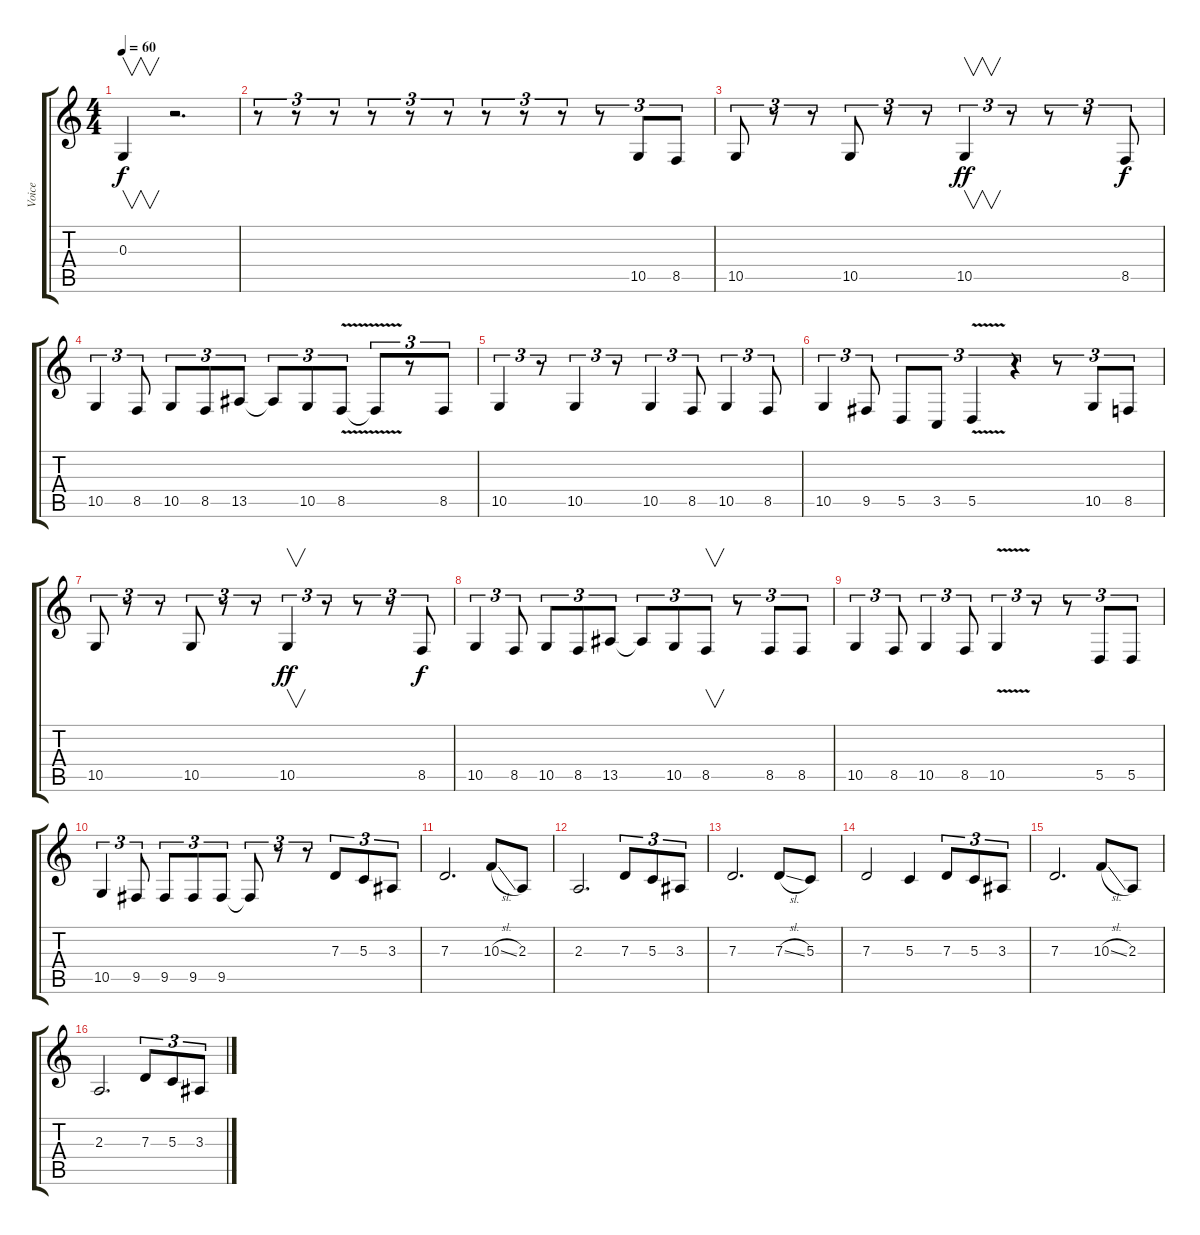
\track ("Voice" "Voice") {instrument choiraahs}
\staff {score tabs}
\tuning (E4 B3 G3 D3 A2 E2) {hide}
\ts (4 4)
\tempo 60
\clef g2
\ks c
0.3.4{v dy f} r.2{d} |
r.8{tu (3 2)} r.8{tu (3 2)} r.8{tu (3 2)} r.8{tu (3 2)} r.8{tu (3 2)} r.8{tu (3 2)} r.8{tu (3 2)} r.8{tu (3 2)} r.8{tu (3 2)} r.8{tu (3 2)} 10.5.8{tu (3 2)} 8.5.8{tu (3 2)} |
10.5.8{tu (3 2)} r.8{tu (3 2)} r.8{tu (3 2)} 10.5.8{tu (3 2)} r.8{tu (3 2)} r.8{tu (3 2)} 10.5.4{v tu (3 2) dy ff} r.8{tu (3 2)} r.8{tu (3 2)} r.8{tu (3 2)} 8.5.8{tu (3 2) dy f} |
10.5.4{tu (3 2)} 8.5.8{tu (3 2)} 10.5.8{tu (3 2)} 8.5.8{tu (3 2)} 13.5.8{tu (3 2)} 13.5{t}.8{tu (3 2)} 10.5.8{tu (3 2)} 8.5{v}.8{tu (3 2)} 8.5{t}.8{tu (3 2)} r.8{tu (3 2)} 8.5.8{tu (3 2)} |
10.5.4{tu (3 2)} r.8{tu (3 2)} 10.5.4{tu (3 2)} r.8{tu (3 2)} 10.5.4{tu (3 2)} 8.5.8{tu (3 2)} 10.5.4{tu (3 2)} 8.5.8{tu (3 2)} |
10.5.4{tu (3 2)} 9.5.8{tu (3 2)} 5.5.8{tu (3 2)} 3.5.8{tu (3 2)} 5.5{v}.4{tu (3 2)} r.4{tu (3 2)} r.8{tu (3 2)} 10.5.8{tu (3 2)} 8.5.8{tu (3 2)} |
10.5.8{tu (3 2)} r.8{tu (3 2)} r.8{tu (3 2)} 10.5.8{tu (3 2)} r.8{tu (3 2)} r.8{tu (3 2)} 10.5.4{v tu (3 2) dy ff} r.8{tu (3 2)} r.8{tu (3 2)} r.8{tu (3 2)} 8.5.8{tu (3 2) dy f} |
10.5.4{tu (3 2)} 8.5.8{tu (3 2)} 10.5.8{tu (3 2)} 8.5.8{tu (3 2)} 13.5.8{tu (3 2)} 13.5{t}.8{tu (3 2)} 10.5.8{tu (3 2)} 8.5.8{v tu (3 2)} r.8{tu (3 2)} 8.5.8{tu (3 2)} 8.5.8{tu (3 2)} |
10.5.4{tu (3 2)} 8.5.8{tu (3 2)} 10.5.4{tu (3 2)} 8.5.8{tu (3 2)} 10.5{v}.4{tu (3 2)} r.8{tu (3 2)} r.8{tu (3 2)} 5.5.8{tu (3 2)} 5.5.8{tu (3 2)} |
10.5.4{tu (3 2)} 9.5.8{tu (3 2)} 9.5.8{tu (3 2)} 9.5.8{tu (3 2)} 9.5.8{tu (3 2)} 9.5{t}.8{tu (3 2)} r.8{tu (3 2)} r.8{tu (3 2)} 7.3.8{tu (3 2)} 5.3.8{tu (3 2)} 3.3.8{tu (3 2)} |
7.3.2{d} 10.3{sl}.8 2.3.8 |
2.3.2{d} 7.3.8{tu (3 2)} 5.3.8{tu (3 2)} 3.3.8{tu (3 2)} |
7.3.2{d} 7.3{sl}.8 5.3.8 |
7.3.2 5.3.4 7.3.8{tu (3 2)} 5.3.8{tu (3 2)} 3.3.8{tu (3 2)} |
7.3.2{d} 10.3{sl}.8 2.3.8 |
2.3.2{d} 7.3.8{tu (3 2)} 5.3.8{tu (3 2)} 3.3.8{tu (3 2)}
